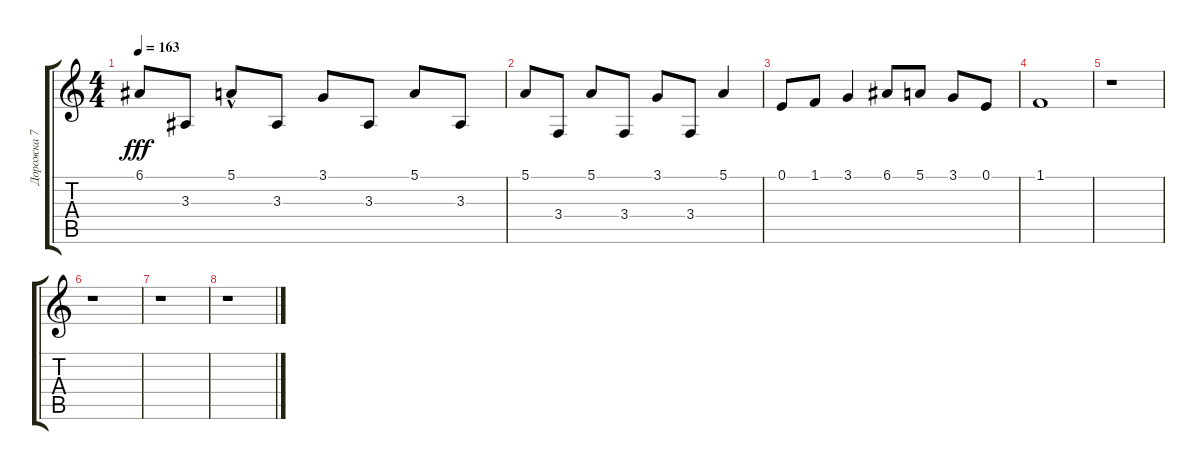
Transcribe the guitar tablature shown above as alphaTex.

\track ("Дорожка 7" "Дорожка 7") {instrument vibraphone}
\staff {score tabs}
\tuning (E4 B3 G3 D3 A2 E2) {hide}
\ts (4 4)
\tempo 163
\clef g2
\ks c
6.1.8{dy fff} 3.3.8 5.1{hac}.8 3.3.8 3.1.8 3.3.8 5.1.8 3.3.8 |
5.1.8 3.4.8 5.1.8 3.4.8 3.1.8 3.4.8 5.1.4 |
0.1.8 1.1.8 3.1.4 6.1.8 5.1.8 3.1.8 0.1.8 |
1.1.1 |
r.1 |
r.1 |
r.1 |
r.1
